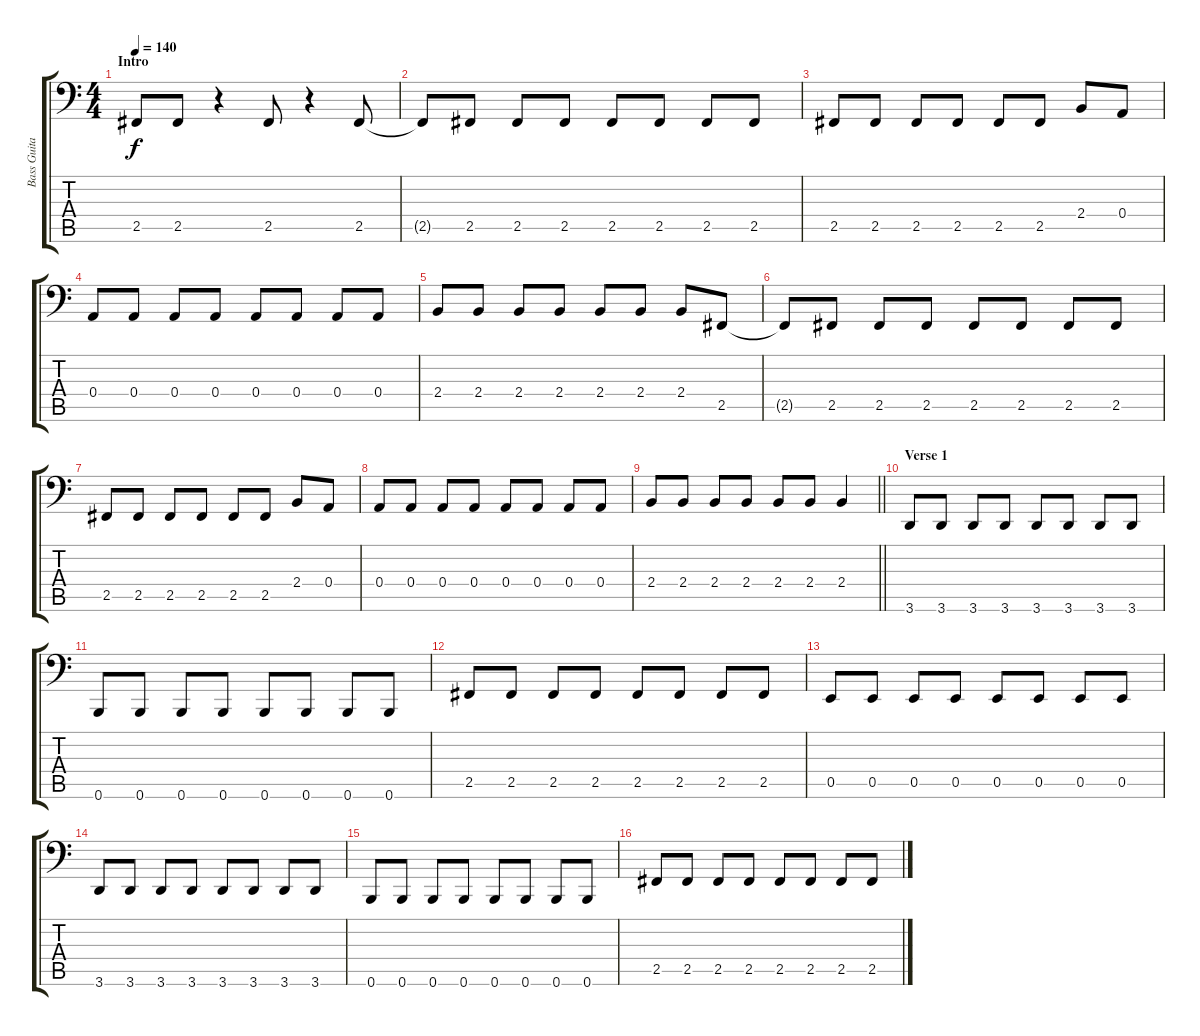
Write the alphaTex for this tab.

\track ("Bass Guitar" "Bass Guita") {instrument electricbassfinger}
\staff {score tabs}
\tuning (C3 G2 D2 A1 E1 B0) {hide}
\ts (4 4)
\section ("" "Intro")
\tempo 140
\clef f4
\ks c
2.5.8{dy f instrument electricbassfinger} 2.5.8 r.4 2.5.8 r.4 2.5.8 |
2.5{t}.8 2.5.8 2.5.8 2.5.8 2.5.8 2.5.8 2.5.8 2.5.8 |
2.5.8 2.5.8 2.5.8 2.5.8 2.5.8 2.5.8 2.4.8 0.4.8 |
0.4.8 0.4.8 0.4.8 0.4.8 0.4.8 0.4.8 0.4.8 0.4.8 |
2.4.8 2.4.8 2.4.8 2.4.8 2.4.8 2.4.8 2.4.8 2.5.8 |
2.5{t}.8 2.5.8 2.5.8 2.5.8 2.5.8 2.5.8 2.5.8 2.5.8 |
2.5.8 2.5.8 2.5.8 2.5.8 2.5.8 2.5.8 2.4.8 0.4.8 |
0.4.8 0.4.8 0.4.8 0.4.8 0.4.8 0.4.8 0.4.8 0.4.8 |
\barLineRight lightlight
2.4.8 2.4.8 2.4.8 2.4.8 2.4.8 2.4.8 2.4.4 |
\section ("" "Verse 1")
3.6.8 3.6.8 3.6.8 3.6.8 3.6.8 3.6.8 3.6.8 3.6.8 |
0.6.8 0.6.8 0.6.8 0.6.8 0.6.8 0.6.8 0.6.8 0.6.8 |
2.5.8 2.5.8 2.5.8 2.5.8 2.5.8 2.5.8 2.5.8 2.5.8 |
0.5.8 0.5.8 0.5.8 0.5.8 0.5.8 0.5.8 0.5.8 0.5.8 |
3.6.8 3.6.8 3.6.8 3.6.8 3.6.8 3.6.8 3.6.8 3.6.8 |
0.6.8 0.6.8 0.6.8 0.6.8 0.6.8 0.6.8 0.6.8 0.6.8 |
2.5.8 2.5.8 2.5.8 2.5.8 2.5.8 2.5.8 2.5.8 2.5.8
